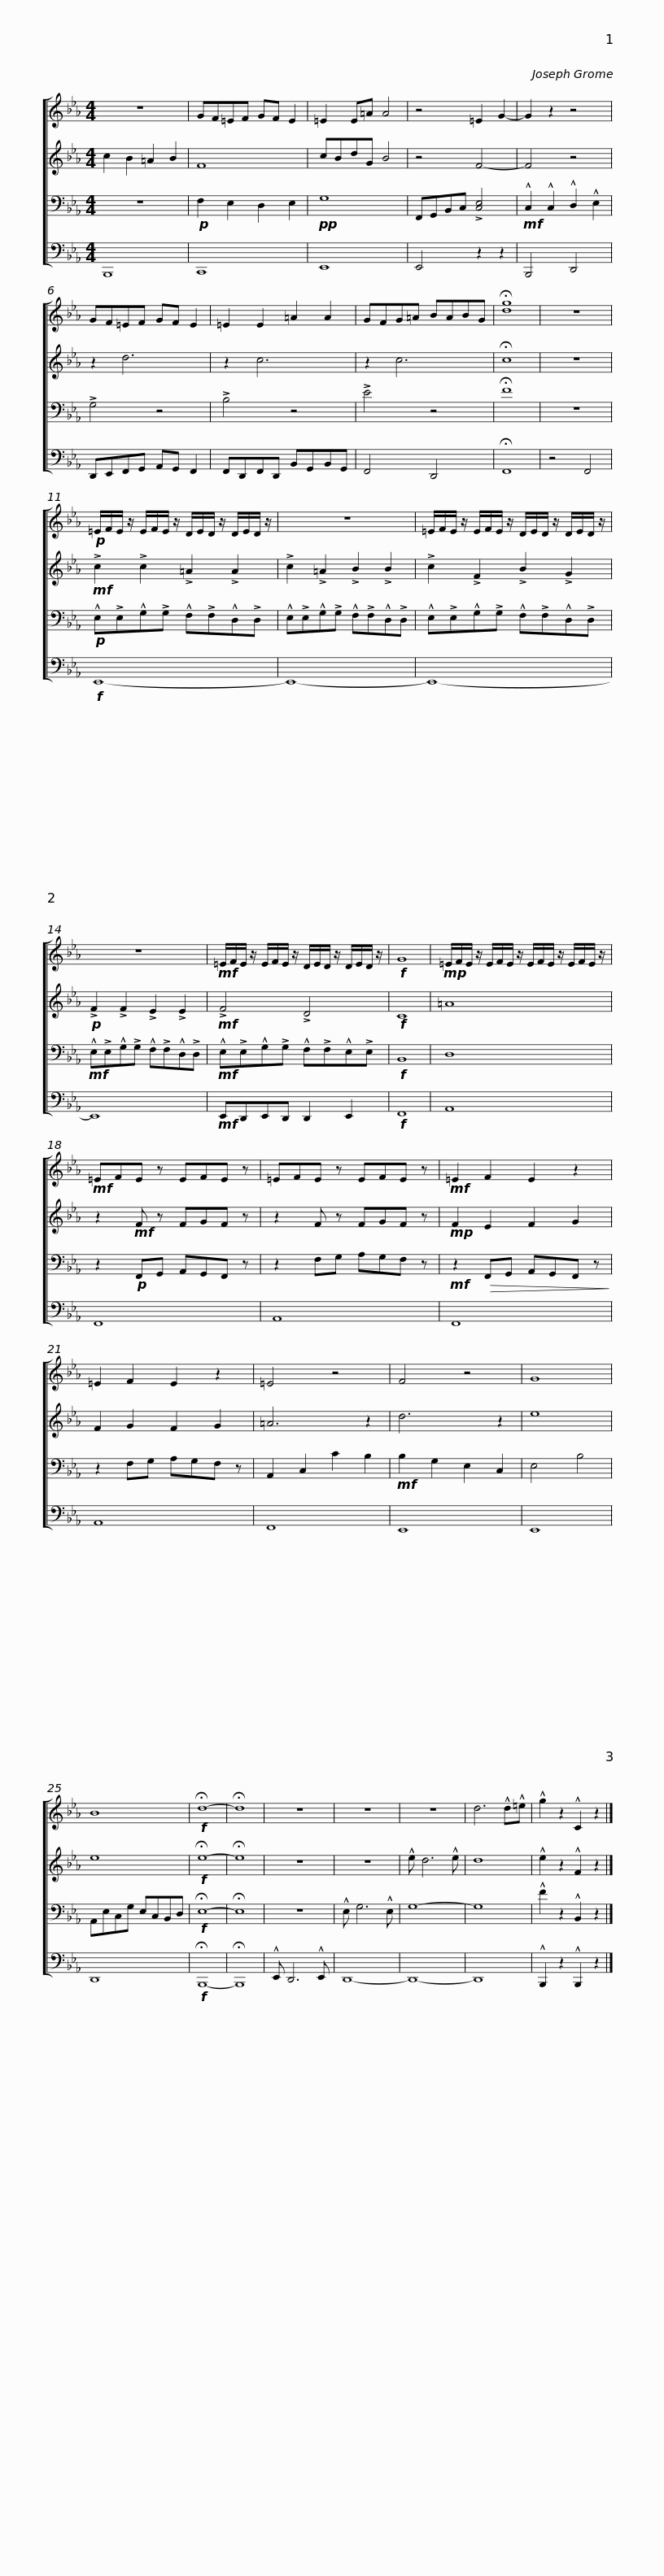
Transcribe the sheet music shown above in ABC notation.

X:1
%%score [ 1 2 3 4 ]
L:1/8
M:4/4
I:linebreak $
K:Eb
V:1 treble transpose=-2
V:2 treble transpose=-7
V:3 bass
V:4 bass
V:1
[K:Eb] z8 | GF=EF GF E2 | =E2 E=A A4 | z4 =E2 G2- | G2 z2 z4 | %5
 GF=EF GF E2 |$ =E2 E2 =A2 A2 | GFG=A BABG | !fermata![dg]8 | z8 | %10
!p! =E/F/E/ z/ E/F/E/ z/ D/E/D/ z/ D/E/D/ z/ |$ z8 | =E/F/E/ z/ E/F/E/ z/ D/E/D/ z/ D/E/D/ z/ | z8 |$!mf! =E/F/E/ z/ E/F/E/ z/ D/E/D/ z/ D/E/D/ z/ | %15
!f! G8 |!mp! =E/F/E/ z/ E/F/E/ z/ E/F/E/ z/ E/F/E/ z/ |!mf! =EFE z EFE z |$ =EFE z EFE z |!mf! =E2 F2 E2 z2 | %20
 =E2 F2 E2 z2 | =E4 z4 | F4 z4 | G8 |$ B8 | %25
!f! !fermata!d8- | !fermata!d8 | z8 | z8 | z8 | %30
 d6 !^!d!^!=e | !^!g2 z2 !^!C2 z2 |] %32
V:2
[K:Eb] c2 B2 =A2 B2 | F8 | cBdG B4 | z4 F4- | F4 z4 | %5
 z2 d6 |$ z2 c6 | z2 c6 | !fermata!c8 | z8 | %10
!mf! !>!c2 !>!c2 !>!=A2 !>!A2 |$ !>!c2 !>!=A2 !>!B2 !>!B2 | !>!c2 !>!F2 !>!B2 !>!G2 |!p! !>!F2 !>!F2 !>!E2 !>!E2 |$!mf! !>!F4 !>!D4 | %15
!f! C8 | =A8 | z2!mf! F z FGF z |$ z2 F z FGF z |!mp! F2 E2 F2 G2 | %20
 F2 G2 F2 G2 | =A6 z2 | d6 z2 | e8 |$ e8 | %25
!f! !fermata!e8- | !fermata!e8 | z8 | z8 | !^!e d6 !^!e | %30
 d8 | !^!e2 z2 !^!F2 z2 |] %32
V:3
 z8 |!p! F,2 E,2 D,2 E,2 |!pp! G,8 | F,,G,,B,,C, !>![C,E,]4 |!mf! !^!C,2 !^!C,2 !^!D,2 !^!E,2 | %5
 !>!G,4 z4 |$ !>!B,4 z4 | !>!E4 z4 | !fermata!F8 | z8 | %10
!p! !^!E,!>!E,!^!G,!>!G, !^!F,!>!F,!^!D,!>!D, |$ !^!E,!>!E,!^!G,!>!G, !^!F,!>!F,!^!D,!>!D, | !^!E,!>!E,!^!G,!>!G, !^!F,!>!F,!^!D,!>!D, |!mf! !^!E,!>!E,!^!G,!>!G, !^!F,!>!F,!^!D,!>!D, |$!mf! !^!E,!>!E,!^!G,!>!G, !^!F,!>!F,!^!E,!>!E, | %15
!f! B,,8 | D,8 | z2!p! F,,G,, A,,G,,F,, z |$ z2 F,G, A,G,F, z |!mf! z2!>(! F,,G,, A,,G,,F,, z!>)! | %20
 z2 F,G, A,G,F, z | A,,2 C,2 C2 B,2 |!mf! B,2 G,2 E,2 C,2 | E,4 B,4 |$ A,,E,C,G, E,C,B,,D, | %25
!f! !fermata!E,8- | !fermata!E,8 | z8 | !^!E, G,6 !^!E, | G,8- | %30
 G,8 | !^!F2 z2 !^!B,,2 z2 |] %32
V:4
 B,,,8 | C,,8 | E,,8 | E,,4 z2 z2 | B,,,4 D,,4 | %5
 D,,E,,F,,G,, A,,G,, F,,2 |$ F,,D,,F,,D,, B,,G,,B,,G,, | F,,4 D,,4 | !fermata!F,,8 | z4 F,,4 | %10
!f! E,,8- |$ E,,8- | E,,8- | E,,8 |$!mf! E,,D,,E,,D,, D,,2 E,,2 | %15
!f! F,,8 | A,,8 | F,,8 |$ A,,8 | F,,8 | %20
 A,,8 | F,,8 | E,,8 | E,,8 |$ D,,8 | %25
!f! !fermata!B,,,8- | !fermata!B,,,8 | !^!E,, D,,6 !^!E,, | D,,8- | D,,8- | %30
 D,,8 | !^!B,,,2 z2 !^!B,,,2 z2 |] %32
